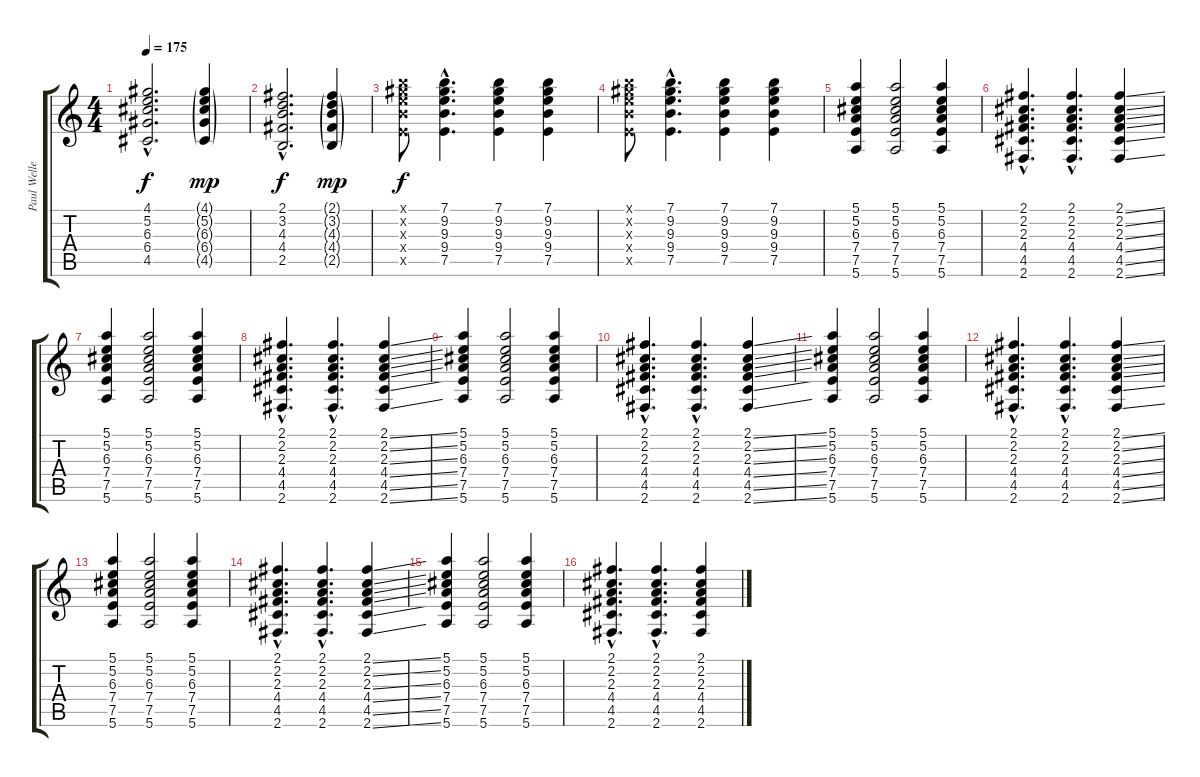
\track ("Paul Weller guitar1  " "Paul Welle") {instrument electricguitarclean}
\staff {score tabs}
\tuning (E4 B3 G3 D3 A2 E2) {hide}
\ts (4 4)
\tempo 175
\clef g2
\ks c
(4.1{hac} 5.2{hac} 6.3{hac} 6.4{hac} 4.5{hac}).2{d dy f} (4.1{g} 5.2{g} 6.3{g} 6.4{g} 4.5{g}).4{dy mp} |
(2.1{hac} 3.2{hac} 4.3{hac} 4.4{hac} 2.5{hac}).2{d dy f} (2.1{g} 3.2{g} 4.3{g} 4.4{g} 2.5{g}).4{dy mp} |
(7.1{x} 9.2{x} 9.3{x} 9.4{x} 7.5{x}).8{dy f} (7.1{hac} 9.2{hac} 9.3{hac} 9.4{hac} 7.5{hac}).4{d} (7.1 9.2 9.3 9.4 7.5).4 (7.1 9.2 9.3 9.4 7.5).4 |
(7.1{x} 9.2{x} 9.3{x} 9.4{x} 7.5{x}).8 (7.1{hac} 9.2{hac} 9.3{hac} 9.4{hac} 7.5{hac}).4{d} (7.1 9.2 9.3 9.4 7.5).4 (7.1 9.2 9.3 9.4 7.5).4 |
(5.1 5.2 6.3 7.4 7.5 5.6).4 (5.1 5.2 6.3 7.4 7.5 5.6).2 (5.1 5.2 6.3 7.4 7.5 5.6).4 |
(2.1{hac} 2.2{hac} 2.3{hac} 4.4{hac} 4.5{hac} 2.6{hac}).4{d} (2.1{hac} 2.2{hac} 2.3{hac} 4.4{hac} 4.5{hac} 2.6{hac}).4{d} (2.1{ss} 2.2{ss} 2.3{ss} 4.4{ss} 4.5{ss} 2.6{ss}).4 |
(5.1 5.2 6.3 7.4 7.5 5.6).4 (5.1 5.2 6.3 7.4 7.5 5.6).2 (5.1 5.2 6.3 7.4 7.5 5.6).4 |
(2.1{hac} 2.2{hac} 2.3{hac} 4.4{hac} 4.5{hac} 2.6{hac}).4{d} (2.1{hac} 2.2{hac} 2.3{hac} 4.4{hac} 4.5{hac} 2.6{hac}).4{d} (2.1{ss} 2.2{ss} 2.3{ss} 4.4{ss} 4.5{ss} 2.6{ss}).4 |
(5.1 5.2 6.3 7.4 7.5 5.6).4 (5.1 5.2 6.3 7.4 7.5 5.6).2 (5.1 5.2 6.3 7.4 7.5 5.6).4 |
(2.1{hac} 2.2{hac} 2.3{hac} 4.4{hac} 4.5{hac} 2.6{hac}).4{d} (2.1{hac} 2.2{hac} 2.3{hac} 4.4{hac} 4.5{hac} 2.6{hac}).4{d} (2.1{ss} 2.2{ss} 2.3{ss} 4.4{ss} 4.5{ss} 2.6{ss}).4 |
(5.1 5.2 6.3 7.4 7.5 5.6).4 (5.1 5.2 6.3 7.4 7.5 5.6).2 (5.1 5.2 6.3 7.4 7.5 5.6).4 |
(2.1{hac} 2.2{hac} 2.3{hac} 4.4{hac} 4.5{hac} 2.6{hac}).4{d} (2.1{hac} 2.2{hac} 2.3{hac} 4.4{hac} 4.5{hac} 2.6{hac}).4{d} (2.1{ss} 2.2{ss} 2.3{ss} 4.4{ss} 4.5{ss} 2.6{ss}).4 |
(5.1 5.2 6.3 7.4 7.5 5.6).4 (5.1 5.2 6.3 7.4 7.5 5.6).2 (5.1 5.2 6.3 7.4 7.5 5.6).4 |
(2.1{hac} 2.2{hac} 2.3{hac} 4.4{hac} 4.5{hac} 2.6{hac}).4{d} (2.1{hac} 2.2{hac} 2.3{hac} 4.4{hac} 4.5{hac} 2.6{hac}).4{d} (2.1{ss} 2.2{ss} 2.3{ss} 4.4{ss} 4.5{ss} 2.6{ss}).4 |
(5.1 5.2 6.3 7.4 7.5 5.6).4 (5.1 5.2 6.3 7.4 7.5 5.6).2 (5.1 5.2 6.3 7.4 7.5 5.6).4 |
(2.1{hac} 2.2{hac} 2.3{hac} 4.4{hac} 4.5{hac} 2.6{hac}).4{d} (2.1{hac} 2.2{hac} 2.3{hac} 4.4{hac} 4.5{hac} 2.6{hac}).4{d} (2.1{ss} 2.2{ss} 2.3{ss} 4.4{ss} 4.5{ss} 2.6{ss}).4
